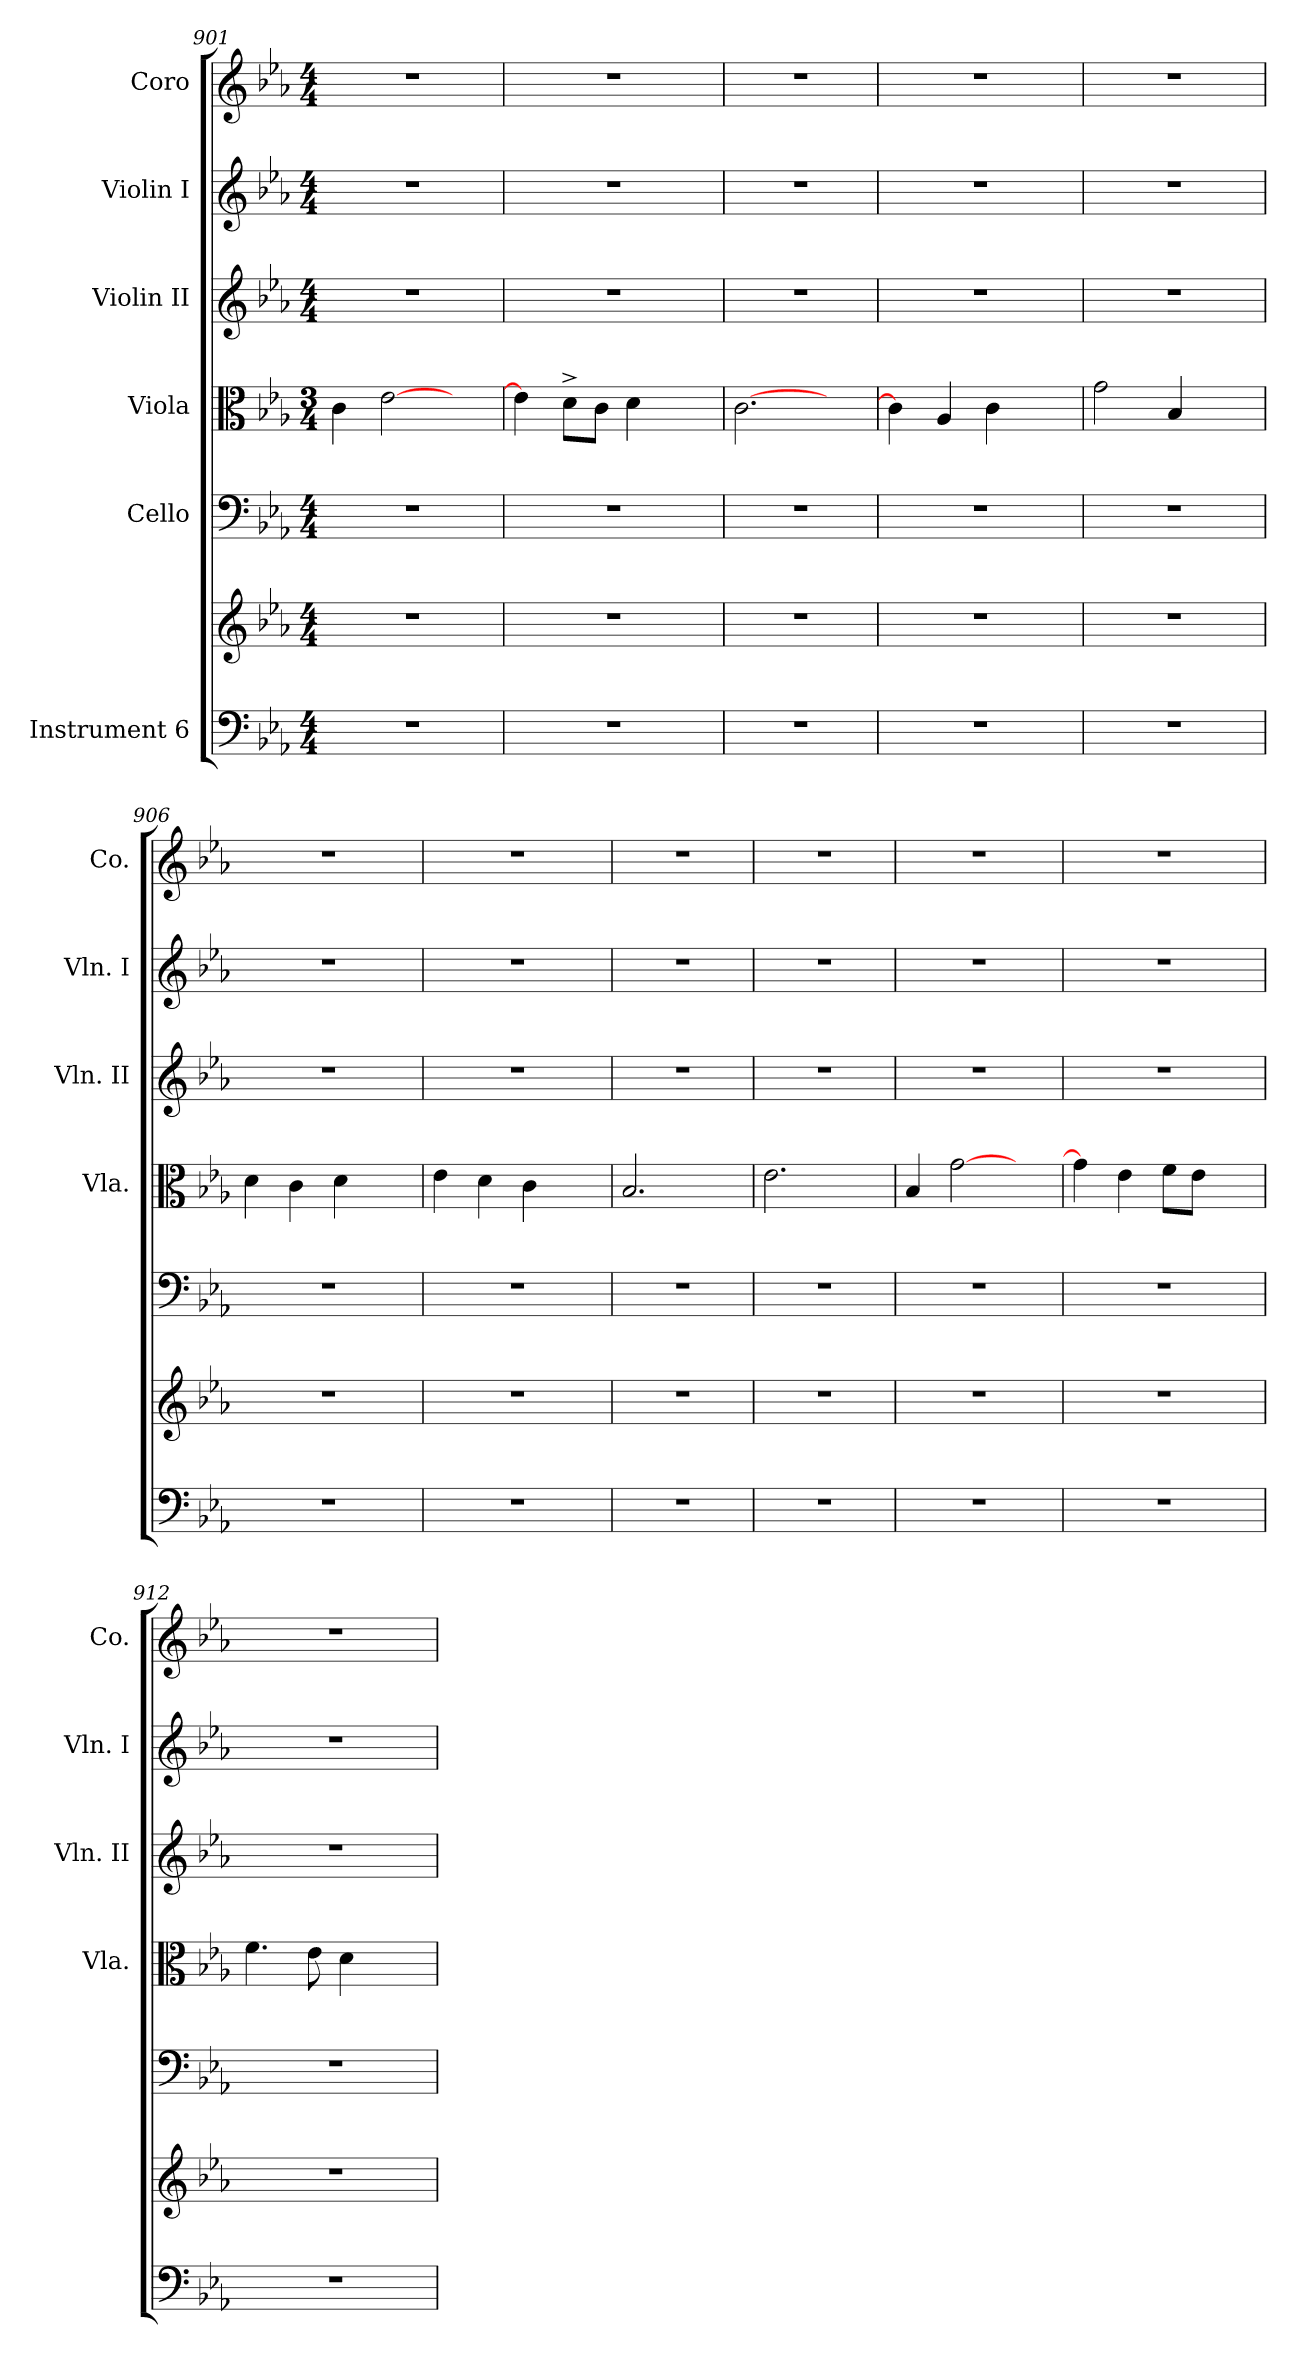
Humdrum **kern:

**kern	**kern	**kern	**kern	**kern	**kern	**kern
*part6	*part6	*part5	*part4	*part3	*part2	*part1
*staff7	*staff6	*staff5	*staff4	*staff3	*staff2	*staff1
*I"Instrument 6	*	*I"Cello	*I"Viola	*I"Violin II	*I"Violin I	*I"Coro
*	*	*	*I'Vla.	*I'Vln. II	*I'Vln. I	*I'Co.
*clefF4	*clefG2	*clefF4	*clefC3	*clefG2	*clefG2	*clefG2
*k[b-e-a-]	*k[b-e-a-]	*k[b-e-a-]	*k[b-e-a-]	*k[b-e-a-]	*k[b-e-a-]	*k[b-e-a-]
*E-:	*E-:	*E-:	*E-:	*E-:	*E-:	*E-:
*M4/4	*M4/4	*M4/4	*M3/4	*M4/4	*M4/4	*M4/4
=901	=901	=901	=901	=901	=901	=901
1r	1r	1r	4c\	1r	1r	1r
.	.	.	[>2e-\	.	.	.
.	.	.	4ryy	.	.	.
=902	=902	=902	=902	=902	=902	=902
1r	1r	1r	4e-\]	1r	1r	1r
.	.	.	8d^<\L	.	.	.
.	.	.	8c\J	.	.	.
.	.	.	4d\	.	.	.
.	.	.	4ryy	.	.	.
=903	=903	=903	=903	=903	=903	=903
1r	1r	1r	[<2.c\	1r	1r	1r
.	.	.	4ryy	.	.	.
!!LO:LB:g=z
=904	=904	=904	=904	=904	=904	=904
1r	1r	1r	4c\]	1r	1r	1r
.	.	.	4A-/	.	.	.
.	.	.	4c\	.	.	.
.	.	.	4ryy	.	.	.
=905	=905	=905	=905	=905	=905	=905
1r	1r	1r	2g\	1r	1r	1r
.	.	.	4B-/	.	.	.
.	.	.	4ryy	.	.	.
=906	=906	=906	=906	=906	=906	=906
1r	1r	1r	4d\	1r	1r	1r
.	.	.	4c\	.	.	.
.	.	.	4d\	.	.	.
.	.	.	4ryy	.	.	.
=907	=907	=907	=907	=907	=907	=907
1r	1r	1r	4e-\	1r	1r	1r
.	.	.	4d\	.	.	.
.	.	.	4c\	.	.	.
.	.	.	4ryy	.	.	.
=908	=908	=908	=908	=908	=908	=908
1r	1r	1r	2.B-/	1r	1r	1r
.	.	.	4ryy	.	.	.
=909	=909	=909	=909	=909	=909	=909
1r	1r	1r	2.e-\	1r	1r	1r
.	.	.	4ryy	.	.	.
=910	=910	=910	=910	=910	=910	=910
1r	1r	1r	4B-/	1r	1r	1r
.	.	.	[>2g\	.	.	.
.	.	.	4ryy	.	.	.
=911	=911	=911	=911	=911	=911	=911
1r	1r	1r	4g\]	1r	1r	1r
.	.	.	4e-\	.	.	.
.	.	.	8f\L	.	.	.
.	.	.	8e-\J	.	.	.
.	.	.	4ryy	.	.	.
!!LO:LB:g=z
=912	=912	=912	=912	=912	=912	=912
1r	1r	1r	4.f\	1r	1r	1r
.	.	.	8e-\	.	.	.
.	.	.	4d\	.	.	.
.	.	.	4ryy	.	.	.
=	=	=	=	=	=	=
*-	*-	*-	*-	*-	*-	*-
